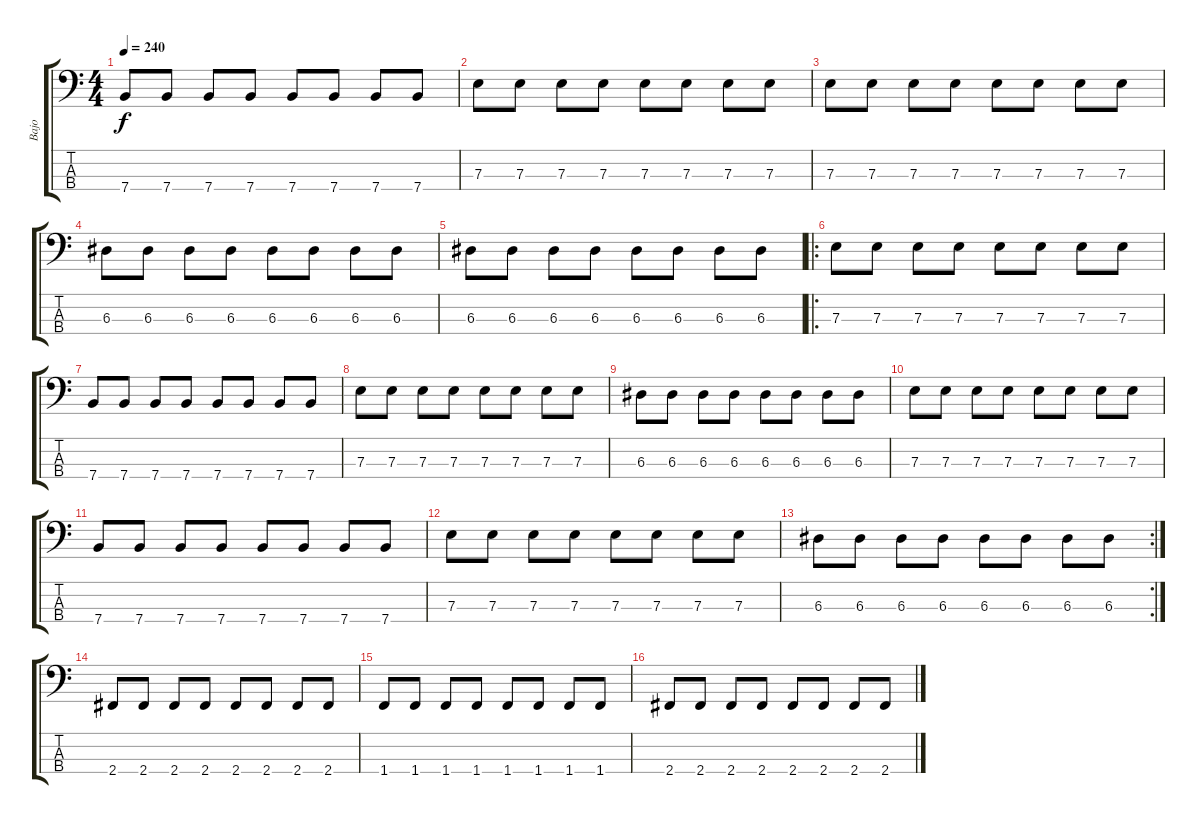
\track ("Bajo" "Bajo") {instrument electricbasspick}
\staff {score tabs}
\tuning (G2 D2 A1 E1) {hide}
\ts (4 4)
\tempo 240
\clef f4
\ks c
7.4.8{dy f} 7.4.8 7.4.8 7.4.8 7.4.8 7.4.8 7.4.8 7.4.8 |
7.3.8 7.3.8 7.3.8 7.3.8 7.3.8 7.3.8 7.3.8 7.3.8 |
7.3.8 7.3.8 7.3.8 7.3.8 7.3.8 7.3.8 7.3.8 7.3.8 |
6.3.8 6.3.8 6.3.8 6.3.8 6.3.8 6.3.8 6.3.8 6.3.8 |
6.3.8 6.3.8 6.3.8 6.3.8 6.3.8 6.3.8 6.3.8 6.3.8 |
\ro
7.3.8 7.3.8 7.3.8 7.3.8 7.3.8 7.3.8 7.3.8 7.3.8 |
7.4.8 7.4.8 7.4.8 7.4.8 7.4.8 7.4.8 7.4.8 7.4.8 |
7.3.8 7.3.8 7.3.8 7.3.8 7.3.8 7.3.8 7.3.8 7.3.8 |
6.3.8 6.3.8 6.3.8 6.3.8 6.3.8 6.3.8 6.3.8 6.3.8 |
7.3.8 7.3.8 7.3.8 7.3.8 7.3.8 7.3.8 7.3.8 7.3.8 |
7.4.8 7.4.8 7.4.8 7.4.8 7.4.8 7.4.8 7.4.8 7.4.8 |
7.3.8 7.3.8 7.3.8 7.3.8 7.3.8 7.3.8 7.3.8 7.3.8 |
\rc 2
6.3.8 6.3.8 6.3.8 6.3.8 6.3.8 6.3.8 6.3.8 6.3.8 |
2.4.8 2.4.8 2.4.8 2.4.8 2.4.8 2.4.8 2.4.8 2.4.8 |
1.4.8 1.4.8 1.4.8 1.4.8 1.4.8 1.4.8 1.4.8 1.4.8 |
2.4.8 2.4.8 2.4.8 2.4.8 2.4.8 2.4.8 2.4.8 2.4.8
